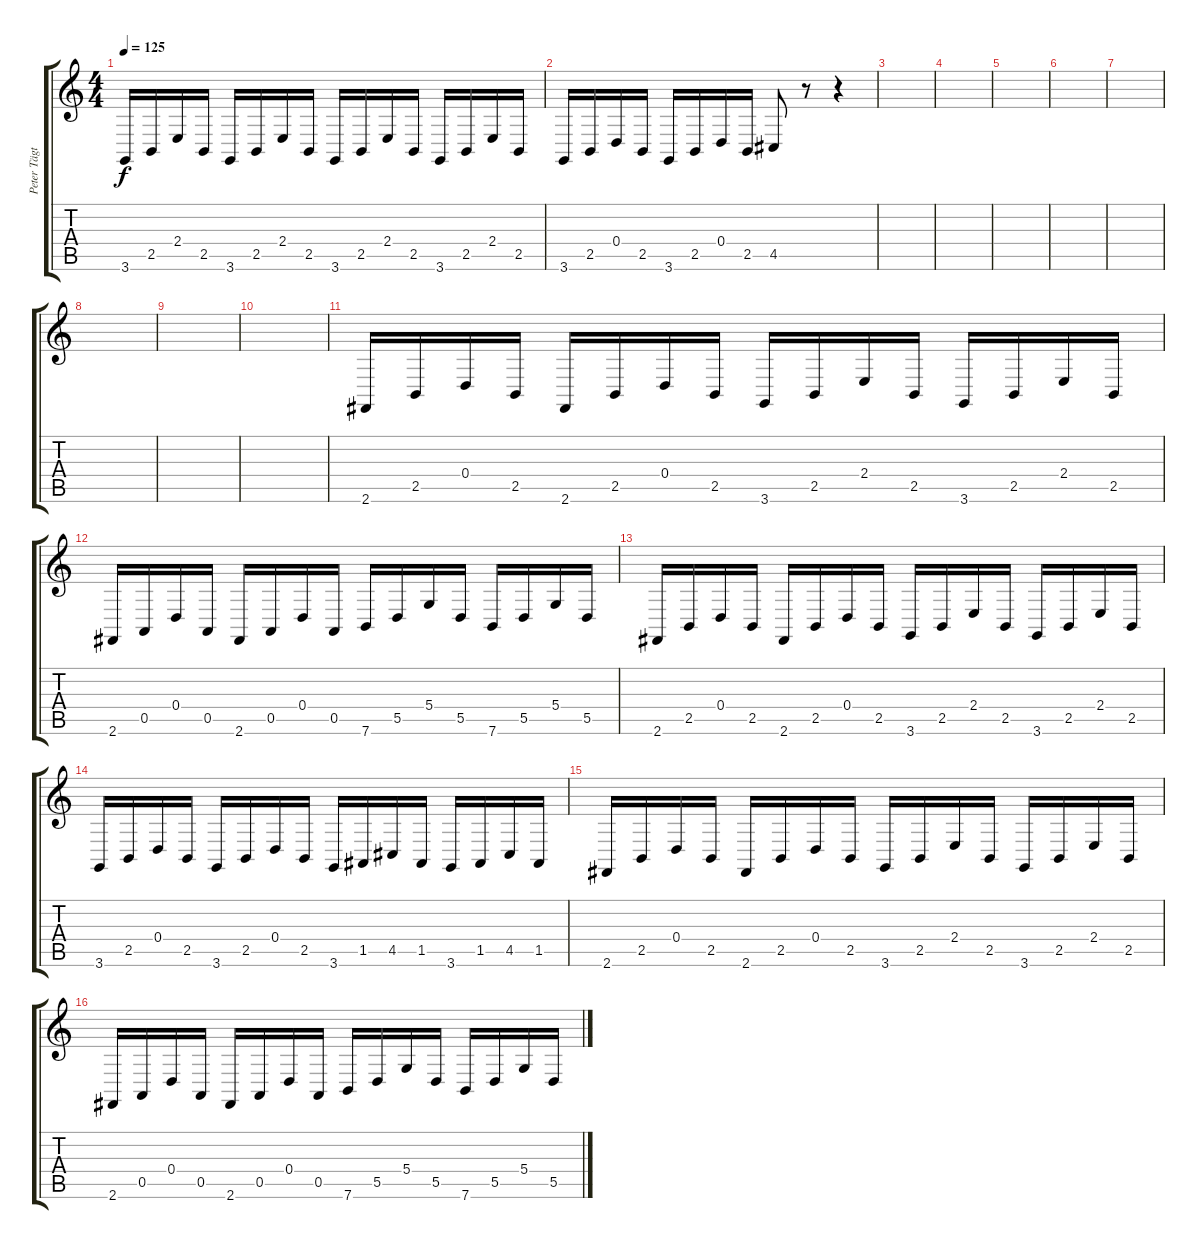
\track ("Peter Tägtgren" "Peter Tägt") {instrument lead2sawtooth}
\staff {score tabs}
\tuning (E4 B3 G3 D3 A2 E2) {hide}
\ts (4 4)
\tempo 125
\clef g2
\ks c
3.6.16{dy f} 2.5.16 2.4.16 2.5.16 3.6.16 2.5.16 2.4.16 2.5.16 3.6.16 2.5.16 2.4.16 2.5.16 3.6.16 2.5.16 2.4.16 2.5.16 |
3.6.16 2.5.16 0.4.16 2.5.16 3.6.16 2.5.16 0.4.16 2.5.16 4.5.8 r.8 r.4 |
|
|
|
|
|
|
|
|
2.6.16 2.5.16 0.4.16 2.5.16 2.6.16 2.5.16 0.4.16 2.5.16 3.6.16 2.5.16 2.4.16 2.5.16 3.6.16 2.5.16 2.4.16 2.5.16 |
2.6.16 0.5.16 0.4.16 0.5.16 2.6.16 0.5.16 0.4.16 0.5.16 7.6.16 5.5.16 5.4.16 5.5.16 7.6.16 5.5.16 5.4.16 5.5.16 |
2.6.16 2.5.16 0.4.16 2.5.16 2.6.16 2.5.16 0.4.16 2.5.16 3.6.16 2.5.16 2.4.16 2.5.16 3.6.16 2.5.16 2.4.16 2.5.16 |
3.6.16 2.5.16 0.4.16 2.5.16 3.6.16 2.5.16 0.4.16 2.5.16 3.6.16 1.5.16 4.5.16 1.5.16 3.6.16 1.5.16 4.5.16 1.5.16 |
2.6.16 2.5.16 0.4.16 2.5.16 2.6.16 2.5.16 0.4.16 2.5.16 3.6.16 2.5.16 2.4.16 2.5.16 3.6.16 2.5.16 2.4.16 2.5.16 |
2.6.16 0.5.16 0.4.16 0.5.16 2.6.16 0.5.16 0.4.16 0.5.16 7.6.16 5.5.16 5.4.16 5.5.16 7.6.16 5.5.16 5.4.16 5.5.16
